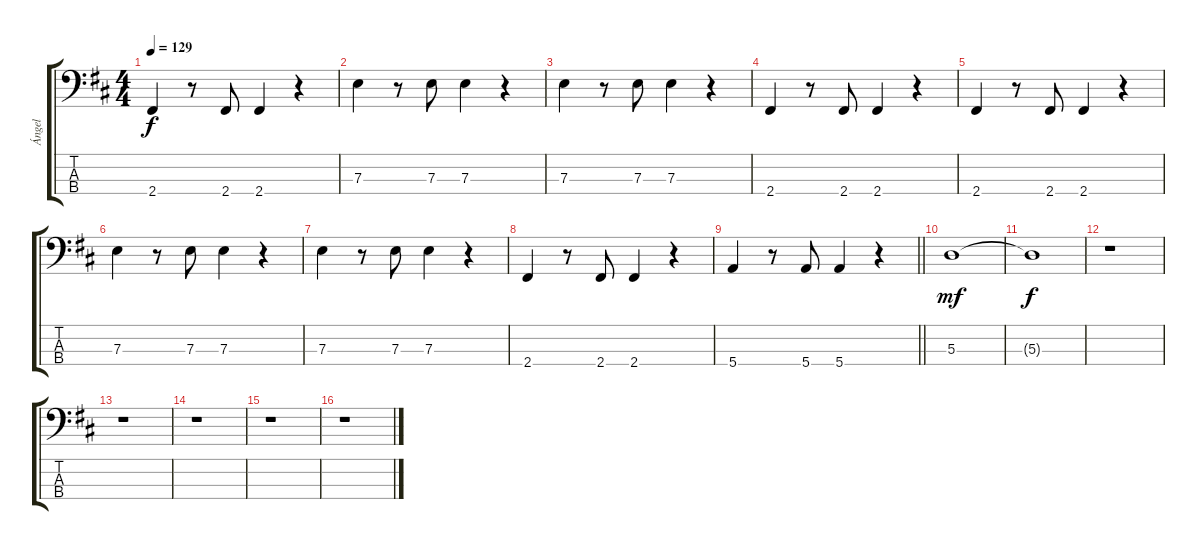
\track ("Ángel" "Ángel") {instrument electricbassfinger}
\staff {score tabs}
\tuning (G2 D2 A1 E1) {hide}
\ts (4 4)
\tempo 129
\clef f4
\ks d
2.4.4{dy f} r.8 2.4.8 2.4.4 r.4 |
7.3.4 r.8 7.3.8 7.3.4 r.4 |
7.3.4 r.8 7.3.8 7.3.4 r.4 |
2.4.4 r.8 2.4.8 2.4.4 r.4 |
2.4.4 r.8 2.4.8 2.4.4 r.4 |
7.3.4 r.8 7.3.8 7.3.4 r.4 |
7.3.4 r.8 7.3.8 7.3.4 r.4 |
2.4.4 r.8 2.4.8 2.4.4 r.4 |
\barLineRight lightlight
5.4.4 r.8 5.4.8 5.4.4 r.4 |
5.3.1{dy mf} |
5.3{t}.1{dy f} |
r.1 |
r.1 |
r.1 |
r.1 |
r.1
